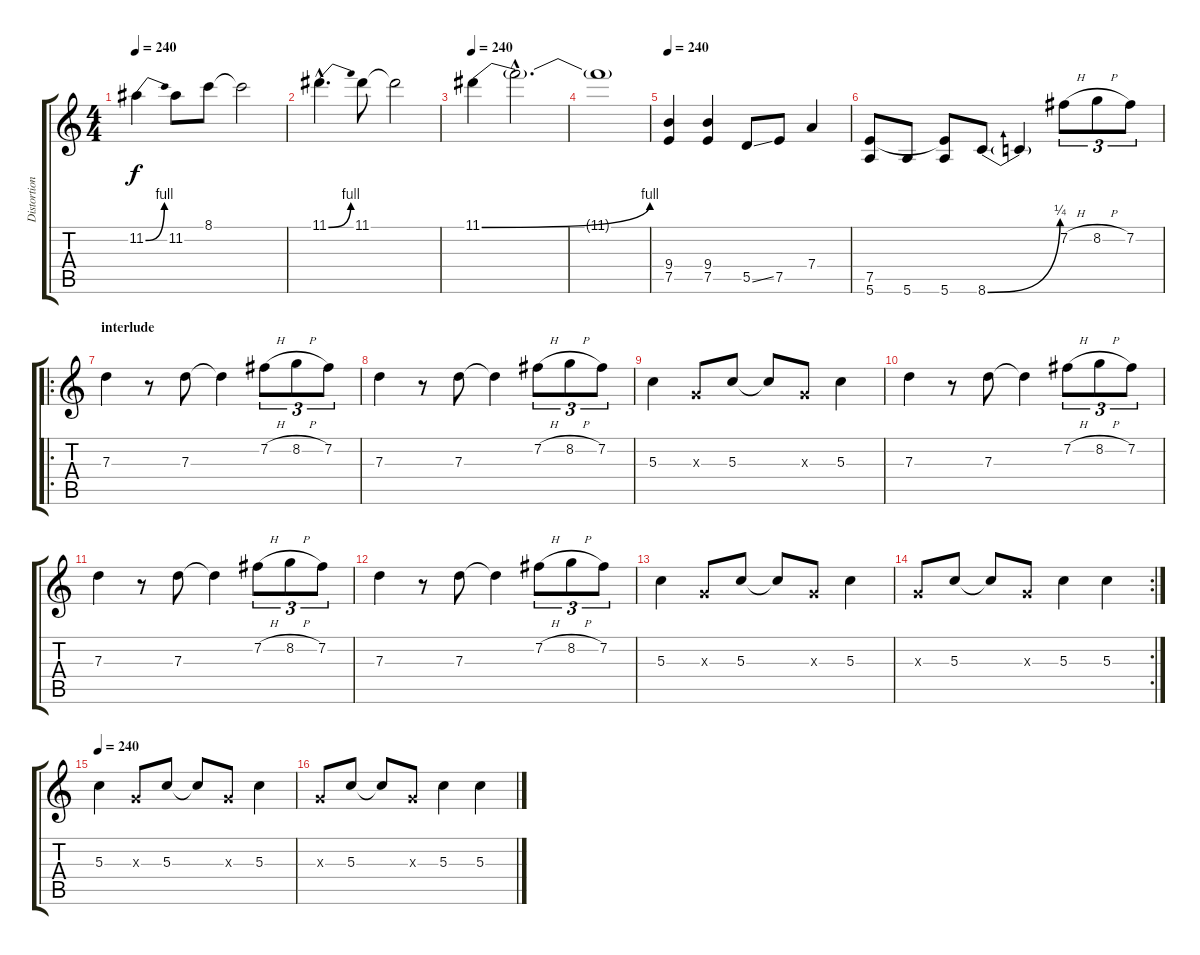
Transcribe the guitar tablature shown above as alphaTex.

\track ("Distortion Guitar 2" "Distortion") {instrument overdrivenguitar}
\staff {score tabs}
\tuning (E4 B3 G3 D3 A2 E2) {hide}
\ts (4 4)
\tempo 240
\clef g2
\ks c
11.2{be (bend 0 0 60 4)}.4{dy f} 11.2.8 8.1.8 8.1{t}.2 |
11.1{be (bend 0 0 60 4) hac}.4{d} 11.1.8 11.1{t}.2 |
\tempo 240
11.1{be (bend 0 0 60 4)}.4 11.1{hac t}.2{d} |
11.1{t}.1 |
\tempo 240
(9.4 7.5).4 (9.4 7.5).4 5.5{ss}.8 7.5.8 7.4.4 |
(7.5 5.6).8 5.6.8 (7.5{t} 5.6).8 8.6{be (bend 0 0 60 1)}.8 8.6{t}.4 7.2{h}.8{tu (3 2)} 8.2{h}.8{tu (3 2)} 7.2.8{tu (3 2)} |
\ro
\section ("" "interlude")
7.3.4 r.8 7.3.8 7.3{t}.4 7.2{h}.8{tu (3 2)} 8.2{h}.8{tu (3 2)} 7.2.8{tu (3 2)} |
7.3.4 r.8 7.3.8 7.3{t}.4 7.2{h}.8{tu (3 2)} 8.2{h}.8{tu (3 2)} 7.2.8{tu (3 2)} |
5.3.4 0.3{x}.8 5.3.8 5.3{t}.8 0.3{x}.8 5.3.4 |
7.3.4 r.8 7.3.8 7.3{t}.4 7.2{h}.8{tu (3 2)} 8.2{h}.8{tu (3 2)} 7.2.8{tu (3 2)} |
7.3.4 r.8 7.3.8 7.3{t}.4 7.2{h}.8{tu (3 2)} 8.2{h}.8{tu (3 2)} 7.2.8{tu (3 2)} |
7.3.4 r.8 7.3.8 7.3{t}.4 7.2{h}.8{tu (3 2)} 8.2{h}.8{tu (3 2)} 7.2.8{tu (3 2)} |
5.3.4 0.3{x}.8 5.3.8 5.3{t}.8 0.3{x}.8 5.3.4 |
\rc 2
0.3{x}.8 5.3.8 5.3{t}.8 0.3{x}.8 5.3.4 5.3.4 |
\tempo 240
5.3.4 0.3{x}.8 5.3.8 5.3{t}.8 0.3{x}.8 5.3.4 |
0.3{x}.8 5.3.8 5.3{t}.8 0.3{x}.8 5.3.4 5.3.4
